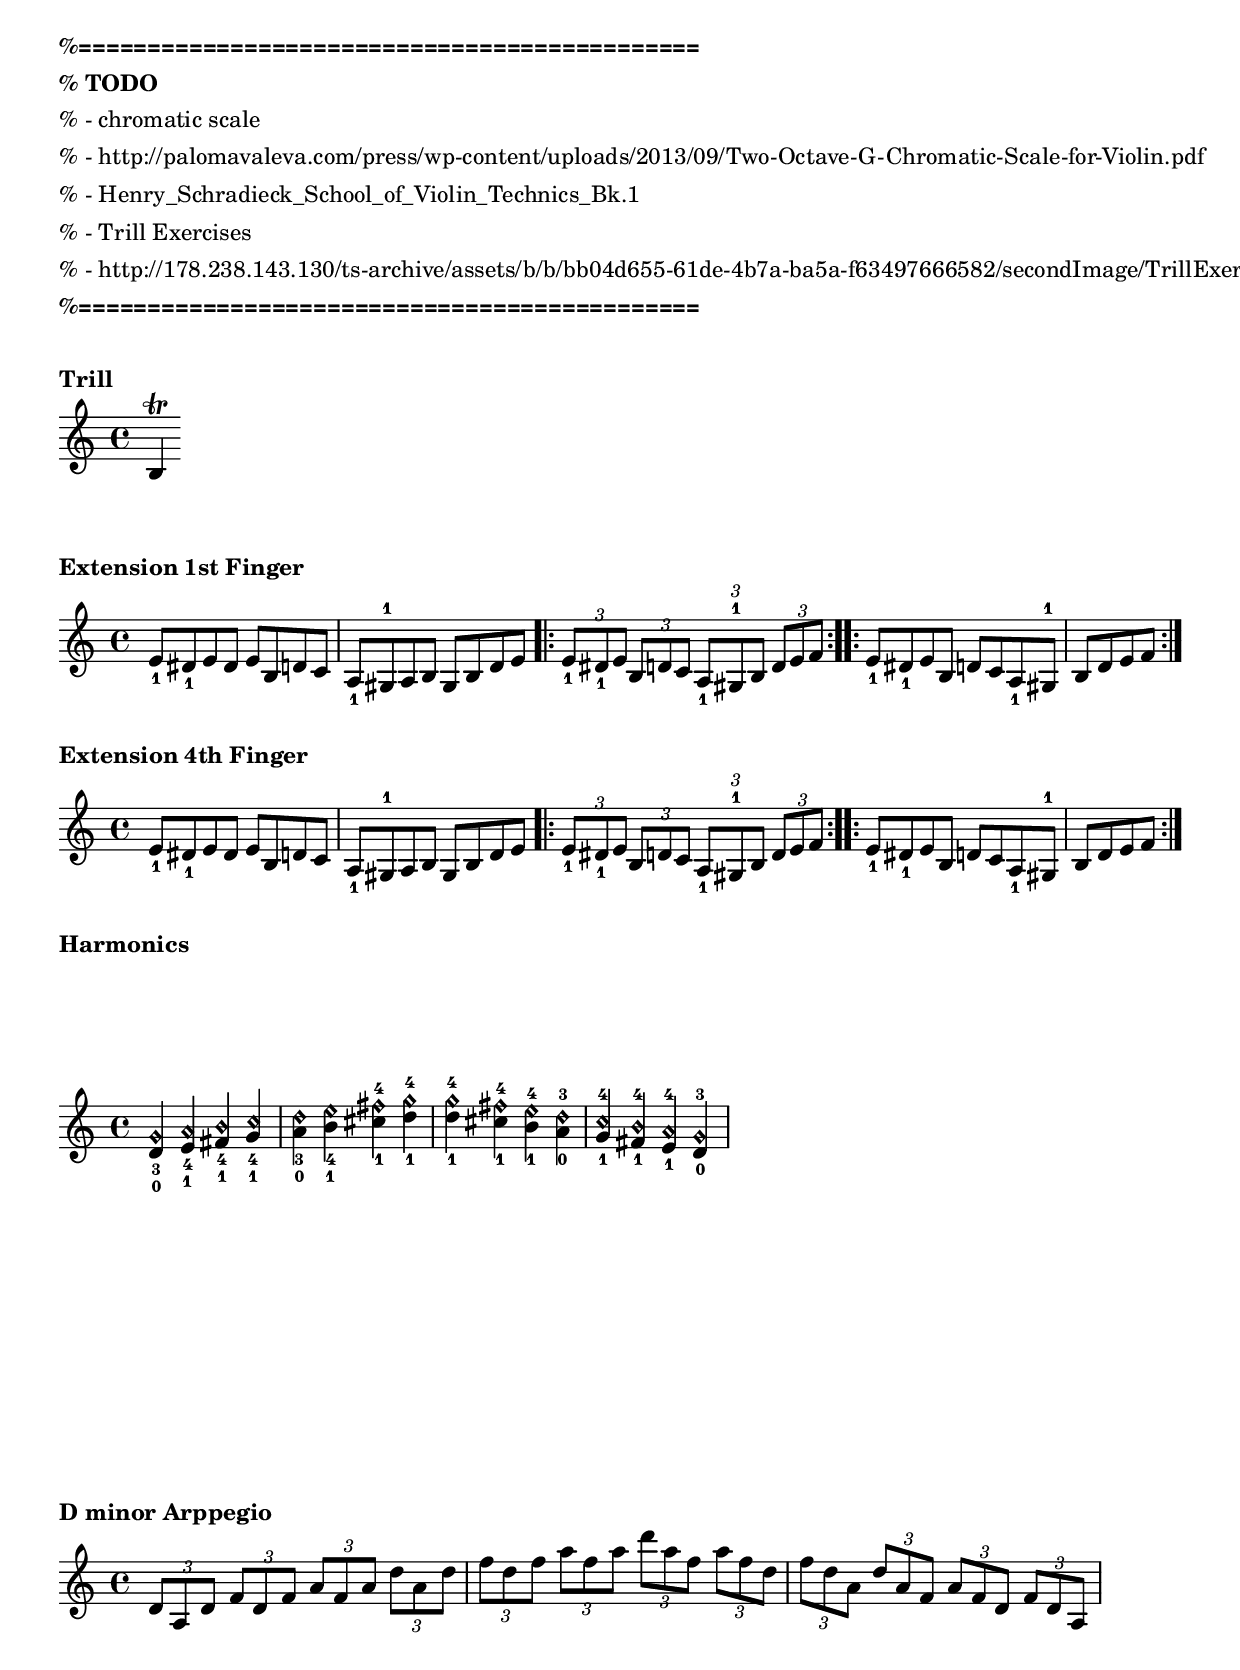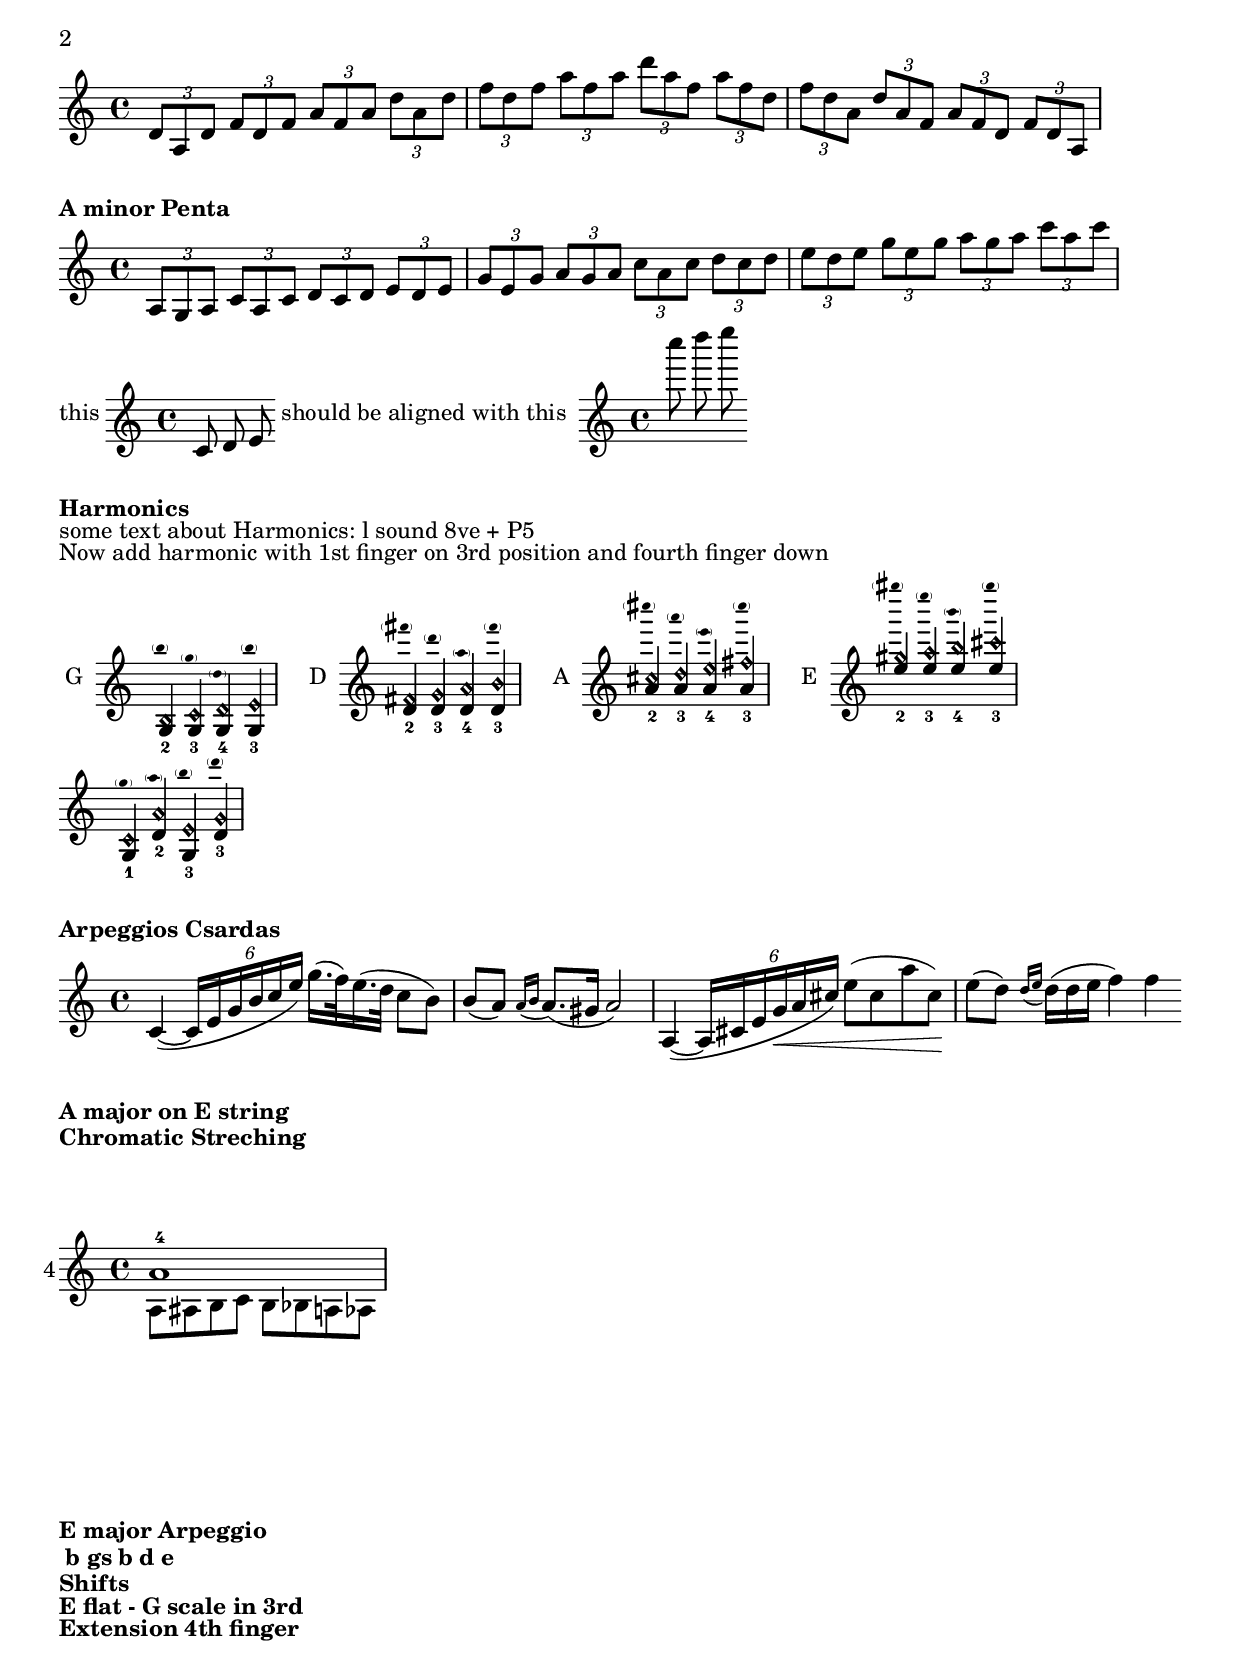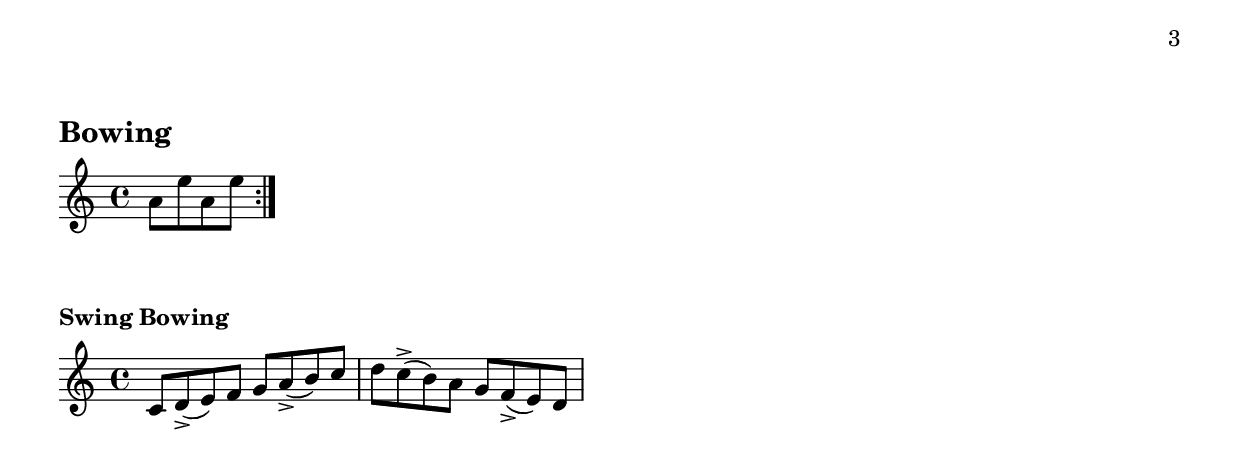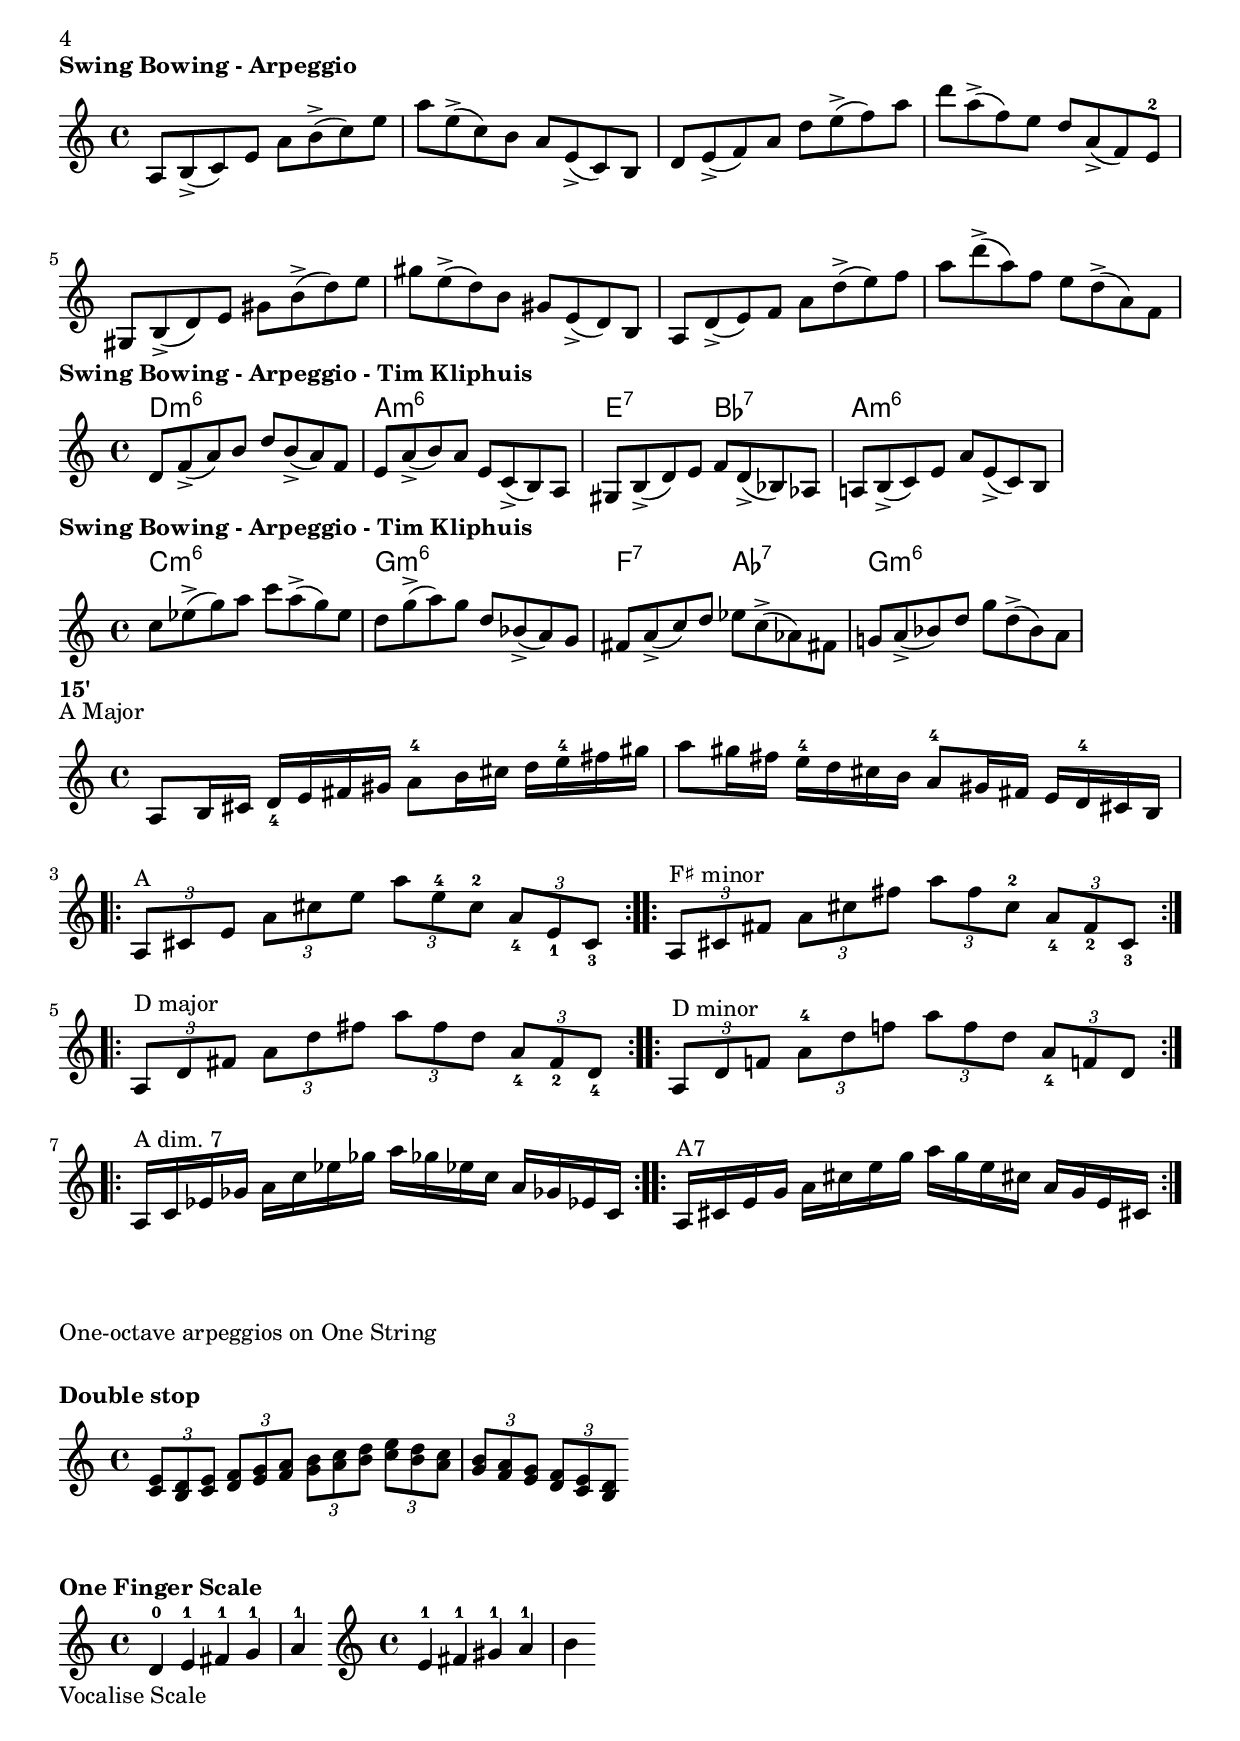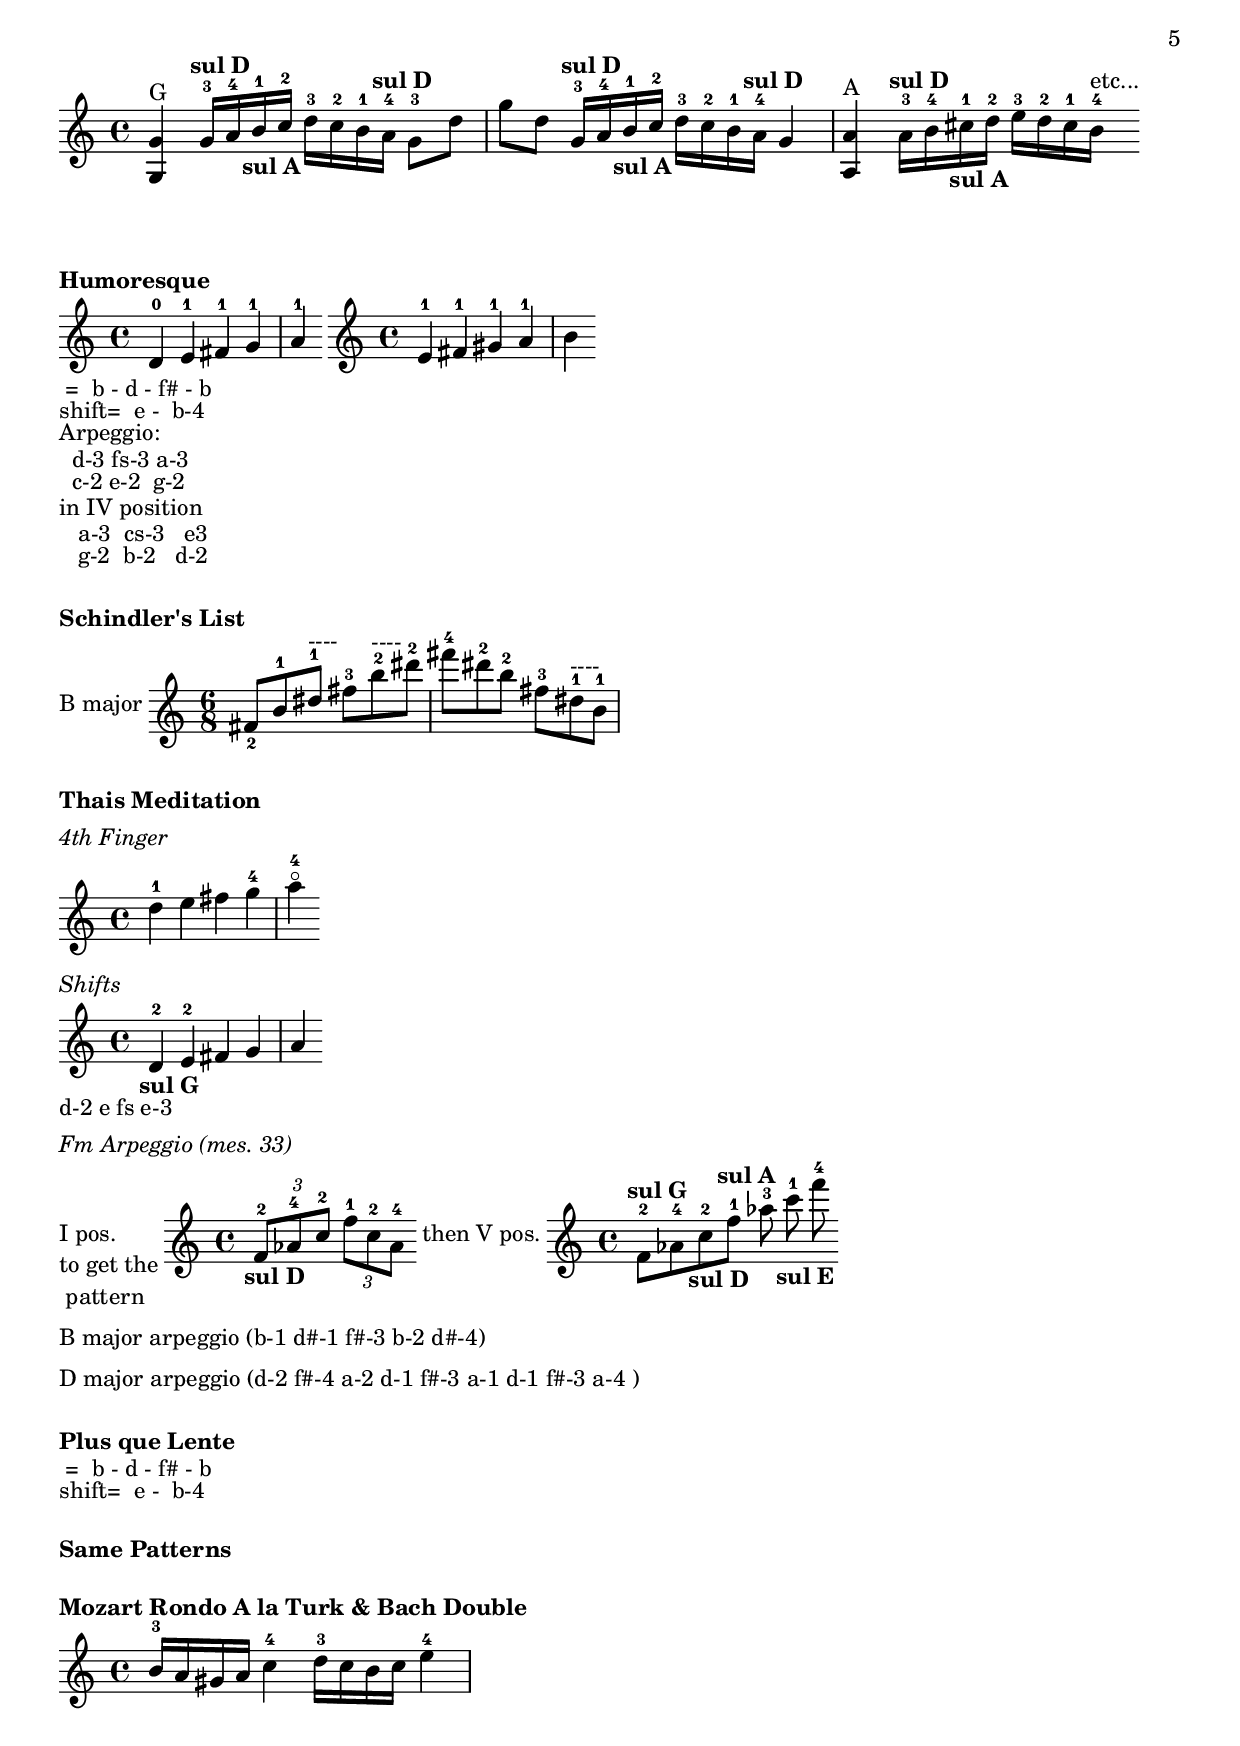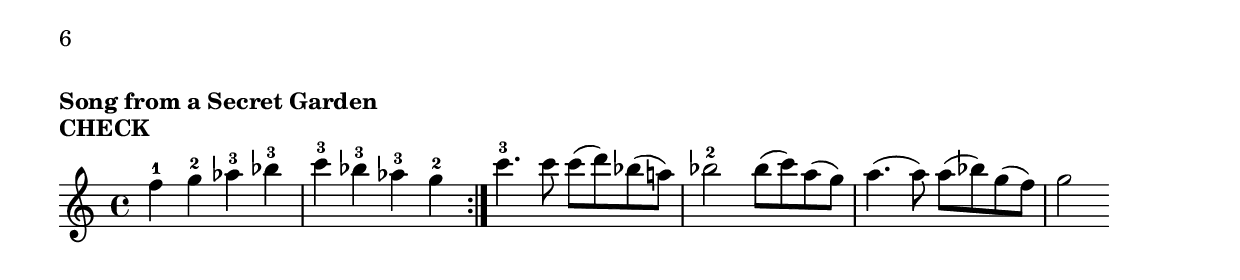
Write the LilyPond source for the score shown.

\version "2.19.2"
\language "english"
\include "violin-functions.ly"
\version "2.19.32"

%=============================================
% PARAGRAPH
% http://www.lilypond.org/doc/v2.19/Documentation/extending/new-markup-list-command-definition
%=============================================
#(define-markup-list-command (paragraph layout props args) (markup-list?)
  (interpret-markup-list layout props
   (make-justified-lines-markup-list (cons (make-hspace-markup 2) args))))



%=============================================
% WRITE SCORE
%
%=============================================
#(define-markup-command (writeMusic layout props music) (ly:music?)
   (let ((score (ly:make-score music))
         (score-layout (ly:output-def-clone $defaultlayout)))
     ;; possibly, change some settings in the \layout block
     (ly:output-def-set-variable! score-layout 'indent 0)
     ;; add the \layout block to the score
     (ly:score-add-output-def! score score-layout)
     (interpret-markup layout props (markup  #:score score) )
     ))

#(define-markup-command (writeMusicNoTime layout props music) (ly:music?)
   (let ((score (ly:make-score    music))
         (score-layout (ly:output-def-clone $defaultlayout))
         )
     ;; change some settings in the \layout block
     (ly:output-def-set-variable! score-layout 'indent 0)
     ;; add the \layout block to the score
     (ly:score-add-output-def! score score-layout)
     (interpret-markup layout props (markup  #:score score) )
     )
   )




%=============================================
%   SECTION
%=============================================
sectionLetter =
#(define-music-function ( letter) (string?)
   #{
     \once \override Score.RehearsalMark #'extra-offset = #'(-8 . 1)
     \mark \markup{\box{\bold{ $letter }}}
   #})


%%%%%%%%%%%%%%%%%%%%%
%   bracket-repeats %
%%%%%%%%%%%%%%%%%%%%%
% The following procedure is a modification of the function
% `measure-counter-stencil' found in the file
% `scm/music-functions.scm' in the LilyPond distribution.

#(define (repeat-stencil grob)
   (let* ((orig (ly:grob-original grob))
          (siblings (ly:spanner-broken-into orig)) ; have we been split?
          (bounds (ly:grob-array->list (ly:grob-object grob 'columns)))
          (refp (ly:grob-system grob))
          ;; we use the first and/or last NonMusicalPaperColumn grob(s) of
          ;; a system in the event that a MeasureCounter spanner is broken
          (all-cols (ly:grob-array->list (ly:grob-object refp 'columns)))
          (all-cols
           (filter
            (lambda (col) (eq? #t (ly:grob-property col 'non-musical)))
            all-cols))
          (left-bound
           (if (or (null? siblings) ; spanner is unbroken
                   (eq? grob (car siblings))) ; or the first piece
               (car bounds)
               (car all-cols)))
          (right-bound
           (if (or (null? siblings)
                   (eq? grob (car (reverse siblings))))
               (car (reverse bounds))
               (car (reverse all-cols))))
          (elts-L (ly:grob-array->list (ly:grob-object left-bound 'elements)))
          (elts-R (ly:grob-array->list (ly:grob-object right-bound 'elements)))
          (break-alignment-L
           (filter
            (lambda (elt) (grob::has-interface elt 'break-alignment-interface))
            elts-L))
          (break-alignment-R
           (filter
            (lambda (elt) (grob::has-interface elt 'break-alignment-interface))
            elts-R))
          (break-alignment-L-ext (ly:grob-extent (car break-alignment-L) refp X))
          (break-alignment-R-ext (ly:grob-extent (car break-alignment-R) refp X))
          (num
           (make-concat-markup
            (list
             (number->string (ly:grob-property grob 'count-from))
             "x")))
          (num
           (if (or (null? siblings)
                   (eq? grob (car siblings)))
               num
               (make-parenthesize-markup num)))
          (num (grob-interpret-markup grob num))
          (num-stil-ext-X (ly:stencil-extent num X))
          (num-stil-ext-Y (ly:stencil-extent num Y))
          (num (ly:stencil-aligned-to num X (ly:grob-property grob 'self-alignment-X)))
          (num
           (ly:stencil-translate-axis
            num
            (+ (interval-length break-alignment-L-ext)
              (* 0.5
                (- (car break-alignment-R-ext)
                  (cdr break-alignment-L-ext))))
            X))
          (bracket-L
           (markup
            #:path
            0.1 ; line-thickness
            `((moveto 0.5 ,(* 0.5 (interval-length num-stil-ext-Y)))
              (lineto ,(* 0.5
                         (- (car break-alignment-R-ext)
                           (cdr break-alignment-L-ext)
                           (interval-length num-stil-ext-X)))
                ,(* 0.5 (interval-length num-stil-ext-Y)))
              (closepath)
              (rlineto 0.0 -1.0))))
          (bracket-R
           (markup
            #:path
            0.1
            `((moveto ,(* 0.5
                         (- (car break-alignment-R-ext)
                           (cdr break-alignment-L-ext)
                           (interval-length num-stil-ext-X)))
                ,(* 0.5 (interval-length num-stil-ext-Y)))
              (lineto 0.5
                ,(* 0.5 (interval-length num-stil-ext-Y)))
              (closepath)
              (rlineto 0.0 -1.0))))
          (bracket-L (grob-interpret-markup grob bracket-L))
          (bracket-R (grob-interpret-markup grob bracket-R))
          (num (ly:stencil-combine-at-edge num X LEFT bracket-L 0.4))
          (num (ly:stencil-combine-at-edge num X RIGHT bracket-R 0.4)))
     num))
%%%%%%%%%%%%%%%%%%%%%%%%%%%%%%% ...UNTIL HERE %%%%%%%%%%%%%%%%%%%%%%%%%%%%%%%

%
% Marc Mouries
%




%=============================================
% TODO
%=============================================

\markup \bold "%============================================="  \markup \vspace #0.2
\markup \bold "% TODO                                        "  \markup \vspace #0.2
\markup  "% - chromatic scale                                  "  \markup \vspace #0.2
\markup  "% - http://palomavaleva.com/press/wp-content/uploads/2013/09/Two-Octave-G-Chromatic-Scale-for-Violin.pdf                                  "  \markup \vspace #0.2
\markup  "% - Henry_Schradieck_School_of_Violin_Technics_Bk.1  "  \markup \vspace #0.2
\markup  "% - Trill Exercises                                  "  \markup \vspace #0.2
\markup  "% - http://178.238.143.130/ts-archive/assets/b/b/bb04d655-61de-4b7a-ba5a-f63497666582/secondImage/TrillExercises.png                                  "  \markup \vspace #0.2

\markup \bold "%============================================="  \markup \vspace #0.2


%=============================================
% TRILL
%=============================================
\markup \vspace #1
\markup \bold "Trill"
Trill = \relative c' {
    b\trill
}
\markup { \writeMusic ##{ \Trill #}}
\markup \vspace #1


%=============================================
% BOWING
%=============================================
\markup \vspace #1
\markup \bold "Extension 1st Finger"
ExtensionFirstFinger = \relative c' {
    e8_1 ds8_1 e8 ds e8 b d c
    a8_1 gs8-1 a8 b8 gs b d e

    \repeat volta 2 {
      \tuplet 3/2 { e8_1 ds8_1 e8 }
      \tuplet 3/2 { b8 d c }
      \tuplet 3/2 { a8_1 gs8-1 b8 }
      \tuplet 3/2 { d e f }
    }
    \repeat volta 2 {
       e8_1 ds8_1 e8
       b8 d c
       a8_1 gs8-1 b8
       d e f
    }


}
\markup { \writeMusic ##{ \ExtensionFirstFinger #} }


%=============================================
% BOWING
%=============================================
\markup \vspace #1
\markup \bold "Extension 4th Finger"
ExtensionFourthFinger = \relative c' {
    e8_1 ds8_1 e8 ds e8 b d c
    a8_1 gs8-1 a8 b8 gs b d e

    \repeat volta 2 {
      \tuplet 3/2 { e8_1 ds8_1 e8 }
      \tuplet 3/2 { b8 d c }
      \tuplet 3/2 { a8_1 gs8-1 b8 }
      \tuplet 3/2 { d e f }
    }
    \repeat volta 2 {
       e8_1 ds8_1 e8
       b8 d c
       a8_1 gs8-1 b8
       d e f
    }


}
\markup { \writeMusic ##{ \ExtensionFourthFinger #} }


% HARMONICS

\markup \vspace #1
\markup \bold "Harmonics"
Harmonics = \relative c' {
<d _0  g _3\harmonic>4  <e _1  a _4\harmonic>4
<fs_1  b _4\harmonic>4  <g _1  c _4\harmonic>4
<a _0  d _3\harmonic>4  <b _1  e _4\harmonic>4
<cs_1  fs-4\harmonic>4  <d _1  g -4\harmonic>4
<d _1  g -4\harmonic>4
<cs_1  fs-4\harmonic>4 <b _1  e -4\harmonic>4
<a _0  d -3\harmonic>4 <g -1  c -4\harmonic>4
<fs-1  b -4\harmonic>4 <e -1  a -4\harmonic>4
<d _0  g -3\harmonic>4
}
\score {
  \Harmonics
  \layout { indent = 0}
}


\markup \vspace #1
\markup \bold "D minor Arppegio"
AminorPentaTriplets = \relative c' {
\tri { d8  a  d }  \tri { f8  d  f } \tri { a8  f  a }
\tri { d8  a  d }  \tri { f8  d  f } \tri { a8  f  a }
\tri { d8  a  f }  \tri { a8  f  d } \tri { f8  d  a }
\tri { d8  a  f }  \tri { a8  f  d } \tri { f8  d  a } }
\markup { \writeMusic ##{ \AminorPentaTriplets #}}




\markup { \writeMusic ##{ \AminorPentaTriplets #}}


\markup \vspace #1
\markup \bold "A minor Penta"
AminorPentaTriplets = \relative c' {
\tri { a8  g  a }  \tri { c8  a  c }
\tri { d8  c  d }  \tri { e8  d  e }
\tri { g8  e  g }
\tri { a8  g  a }  \tri { c8  a  c }
\tri { d8  c  d }  \tri { e8  d  e }
\tri { g8  e  g }
\tri { a8  g  a }  \tri { c8  a  c }

}
\markup { \writeMusic ##{ \AminorPentaTriplets #}}


%=============================================
% BOWING
%=============================================
harmoPitch = #(define-music-function (parser location note)
                                     (ly:music?)
  #{
    \once \override Voice.Stem #'stencil = ##f
    \once \override Voice.NoteHead #'font-size = #-4
    \parenthesize $note
  #})

ScoreA = \score {  { c'    d'    e'    } \layout { indent=0 }}
ScoreB = \score {  { c'''' d'''' e'''' } \layout { indent=0 }}


musicA = { c'    d'    e'    }
musicB = { c'''' d'''' e'''' }

\markup { "this" \writeMusic #musicA "should be aligned with this " \writeMusic #musicB }



\markup \vspace #1
\markup \bold "Harmonics"
\markup "some text about Harmonics: l sound 8ve + P5"
\markup "Now add harmonic with 1st finger on 3rd position and fourth finger down"

harmonicsG = {
  \new Staff  {
    \override Staff.TimeSignature #'stencil = ##f

    << { \context Voice = "upper"
       \voiceOne  <g_2 b\harmonic >4  <g c'_3 \harmonic > <g d'_4 \harmonic > <g e'_3 \harmonic >}
        \\
       { \context Voice = "pitch"

       \voiceTwo
       \harmoPitch  b''  \harmoPitch  g'' \harmoPitch  d''  \harmoPitch  b''
       }
    >>
  }
}

\markup { " G " \writeMusic ##{ \transpose g g  \harmonicsG #}
          "    D " \writeMusic ##{ \transpose g d' \harmonicsG #}
          "    A " \writeMusic ##{ \transpose g a' \harmonicsG #}
          "    E " \writeMusic ##{ \transpose g e''\harmonicsG #}
          }


  %%  c a' b, g' e' g, b, a'

harmonicsPentatonic = {
  \new Staff  {
    \override Staff.TimeSignature #'stencil = ##f

    << { \context Voice = "upper"
       \voiceOne
       <g  c'_1 \harmonic > <d' a'_2 \harmonic > <g e'_3 \harmonic >
       <d' g'_3 \harmonic >
       }
        \\
       { \context Voice = "pitch"
         \voiceTwo
         \harmoPitch  g''  \harmoPitch  a'' \harmoPitch  b''
         \harmoPitch  d'''
       }
    >>
  }
}
\markup { \writeMusic ##{ \harmonicsPentatonic#}}



ArpeggiosCsardas =\relative c' {
    \tupletSpan 4
    c(~ \tuplet 6/4 { c16 e g b c e) } g16.( f32) e16.( d32 c8 b)
    b( a) \appoggiatura { a16[ b] } a8.( gs16 a2)

    a,4(~ \tuplet 6/4 { a16 cs e g\< a cs) } e8( cs a' cs,)\!
    e( d) \appoggiatura { d16[ e] } d(  d e f4) f
}

\markup \vspace #1
\markup \bold "Arpeggios Csardas"
\markup { \writeMusic ##{ \ArpeggiosCsardas #} }



%%%%%%%%%%%%%%%
\markup \vspace #1
\markup \bold "A major on E string"

counter = "4"

\markup \bold "Chromatic Streching"
\score {
  \new Staff \with {instrumentName = \counter    }
    \relative c' {
<<
  { a'1-4  }
  \\
  { a,8 as b c  b bf a af }
>>
  %     gs a
    %
    }
  \layout {    indent = 0\cm  }
}

\markup \bold "E major Arpeggio"
\markup \bold " b gs b d e"



\markup \bold "Shifts"
\markup \bold "E flat - G scale in 3rd"

\markup \bold "Extension 4th finger"

\pageBreak

%=============================================
% BOWING
%=============================================
\markup \vspace #1
\markup \huge \bold "Bowing"
bowings = \relative c'' {
  \repeat volta 2 { a e' a, e'}
}
\markup { \writeMusic ##{ \bowings #} }



%=============================================
%   Swing Bowing
%=============================================
\markup \vspace #1
SwingBowing = \relative c' {
c d->( e) f g a->( b) c d c->( b) a g f->( e) d }
\markup \bold "Swing Bowing"
\markup { \writeMusic ##{  \SwingBowing  #} }

SwingBowing = \relative c' {
a   b->( c) e  a  b->( c) e   a  e->( c) b a  e->( c) b
d   e->( f) a  d  e->( f) a   d  a->( f) e d  a->( f) e-2
gs, b->( d) e  gs b->( d) e   gs e->( d) b gs e->( d) b
a   d->( e) f  a  d->( e) f   a  d->( a) f e  d->( a) f
}

\pageBreak

\markup \bold "Swing Bowing - Arpeggio"
\markup { \writeMusic ##{  \SwingBowing  #} }

%=============================================
%   Swing Bowing - Arpeggio - Tim Kliphuis
%=============================================
chordMinor_Swing_Am = \chordmode {
  d1:m6  a1:m6 e2:7 bf2:7 a1:m6
}

melodyMinor_Swing_Am = \relative c' {
d8 f->( a) b  d b->( a) f
e8 a->( b) a  e c->( b) a
gs8 b->( d) e  f d->( bf) af
a! b->( c) e  a e->( c) b
}


SwingBowingTK =  {
  <<
    \new ChordNames \chordMinor_Swing_Am
    \new Staff { \melodyMinor_Swing_Am }
  >>
}

\markup \bold "Swing Bowing - Arpeggio - Tim Kliphuis"
\markup { \writeMusic ##{  \SwingBowingTK  #} }


chordMinor_Swing_Gm = \chordmode {
  c1:m6  g1:m6 f2:7 af2:7 g1:m6
}

melodyMinor_Swing_Gm = \relative c'' {
c8 ef->( g) a  c a->( g) ef
d8 g->( a) g  d bf->( a) g
fs8 a->( c) d  ef c->( af) fs!
g! a->( bf) d  g d->( bf) a
}


SwingBowingTK =  {
  <<
    \new ChordNames \chordMinor_Swing_Gm
    \new Staff { \melodyMinor_Swing_Gm }
  >>
}

\markup \bold "Swing Bowing - Arpeggio - Tim Kliphuis"
\markup { \writeMusic ##{  \SwingBowingTK  #} }


\markup \bold "15'"

\markup "A Major"
scaleAmajor = \relative c' {
a8  b16   cs  d_4 e   fs  gs a8-4 b16   cs  d   e-4 fs  gs
a8   gs16  fs  e-4 d   cs  b  a8-4 gs16  fs  e   d-4 cs  b
}
arpeggioAmajor = \relative c' {
\tri { a8^"A"  cs   e   } \tri { a   cs   e   }
\tri { a   e-4  cs-2} \tri { a_4 e_1  cs_3 }  }
arpeggioFsMinor = \relative c' {
\tri { a8^"F♯ minor"  cs   fs} \tri { a cs fs}
\tri { a  fs  cs-2} \tri { a_4 fs_2  cs_3 }  }
arpeggioDmajor = \relative c' {
\tri { a8^"D major"  d   fs} \tri { a d fs}
\tri { a  fs d } \tri { a_4 fs_2  d_4 }  }
arpeggioDminor = \relative c' {
\tri { a8^"D minor"  d   f!} \tri { a-4 d f!}
\tri { a  f  d} \tri { a_4 f!  d }  }
arpeggioA_dimSeventh = \relative c' {
  a16^"A dim. 7" c ef gf a c ef gf   a gf! ef! c a gf! ef! c
}
arpeggioA_Seventh = \relative c' {
  a^"A7" cs e g   a cs e g
  a g  e cs!  a g  e cs!
}

warmups = {
  \scaleAmajor
  \break
  \repeat volta 2 {\arpeggioAmajor }
  \repeat volta 2 {\arpeggioFsMinor}
  %\break
  \repeat volta 2 {\arpeggioDmajor }
  \repeat volta 2 {\arpeggioDminor}
  %\break
  \repeat volta 2 {\arpeggioA_dimSeventh }
  \repeat volta 2 {\arpeggioA_Seventh}
}
\score {
  \warmups
  \layout { indent = 0}
}
\markup \vspace #1
\markup "One-octave arpeggios on One String"
\markup \vspace #1


\markup \bold "Double stop"
doubleStops = \relative c' {
\tri{  <c e>8 <b d> <c e>}
   \tri{  <d f>8 <e g> <f a>}
      \tri{  <g b>8 <a c> <b d>}
         \tri{  <c e>8 <b d> <a c>}
      \tri{  <g b>8 <f a> <e g>}
    \tri{  <d f>8 <c e> <b d>}
}
\score {
  \doubleStops
  \layout { indent = 0}
}

\markup \bold "One Finger Scale"
oneFingerScaleD = \relative c' {
  d4-0 e-1 fs-1 g-1 a-1
}
oneFingerScaleE = \relative c' {
  e-1 fs-1 gs-1 a-1 b
}
\markup {
  \writeMusic ##{ \oneFingerScaleD #}
  \writeMusic ##{ \oneFingerScaleE #}
  }









\markup "Vocalise Scale"
VocaliseScale = \relative c'' {
<g, g'>4^"G" g'16-3^\sulD  a-4 b-1_\sulA  c-2  d-3 c-2 b-1 a-4^\sulD
g8-3 d' g d
g,16-3^\sulD  a-4 b-1_\sulA  c-2  d-3 c-2 b-1 a-4^\sulD
g4
<a, a'>4^"A" a'16-3^\sulD  b-4 cs-1_\sulA  d-2  e-3 d-2 cs-1 b-4^\markup {"etc..."}

}
\score {
  \VocaliseScale
  \layout { indent = 0\mm}
}


%=============================================
%   Humoresque
%=============================================
\markup \vspace #1
\markup \bold "Humoresque"
oneFingerScaleD = \relative c' {
  d4-0 e-1 fs-1 g-1 a-1
}
oneFingerScaleE = \relative c' {
  e-1 fs-1 gs-1 a-1 b
}
\markup {
  \writeMusic ##{ \oneFingerScaleD #}
  \writeMusic ##{ \oneFingerScaleE #}
  }

\markup " =  b - d - f# - b"
\markup "shift=  e -  b-4"
\markup "Arpeggio:  "
\markup "  d-3 fs-3 a-3"
\markup "  c-2 e-2  g-2"
\markup "in IV position"
\markup "   a-3  cs-3   e3"
\markup "   g-2  b-2   d-2"
%=============================================
% SCHINDLER LIST
%=============================================
\markup \vspace #1
\markup \bold "Schindler's List"
bMajorArpA = \relative c' {
  \time 6/8
  fs8_2 b8-1 ds-1^"----"
  fs-3 b8-2^"----" ds-2
  fs-4 ds-2 b8-2
  fs-3 ds-1^"----" b8-1
}
\markup { B major \writeMusic ##{  \bMajorArpA #} }
%=============================================
% Thais Meditation
%=============================================
\markup \vspace #1
\markup \bold "Thais Meditation"

\markup \vspace #0.3
\markup \italic "4th Finger"
FourthFingerMeditation = \relative c'' {
  d4-1 e fs g-4 a-4\flageolet
}
\markup { \writeMusic ##{  \FourthFingerMeditation #} }

\markup \vspace #0.3
\markup \italic "Shifts"
shiftMeditation = \relative c' {
  d4-2_\sulG e-2 fs g a
}
\markup { \writeMusic ##{  \shiftMeditation #} }

\markup {d-2 e fs e-3}

\markup \vspace #0.3
\markup \italic "Fm Arpeggio (mes. 33)"
arpeggioMeditationFirstPos = \relative c' {
\tri {f8-2_\sulD  af-4 c-2} \tri{ f8-1 c-2 af-4}
}
arpeggioMeditationFm = \relative c' {
f-2^\sulG  af-4 c-2_\sulD  f-1^\sulA  af-3 c-1_\sulE f-4
}
\markup { \column {"I pos." "to get the" " pattern"} \writeMusic ##{ \arpeggioMeditationFirstPos #}
          "then" \column {"V pos."} \writeMusic ##{ \arpeggioMeditationFm #}
          }

\markup \vspace #0.3
\markup "B major arpeggio (b-1 d#-1 f#-3 b-2 d#-4)"
\markup \vspace #0.3
\markup "D major arpeggio (d-2 f#-4 a-2 d-1 f#-3 a-1 d-1 f#-3 a-4 )"
\markup \vspace #1
\markup \bold "Plus que Lente"
\markup " =  b - d - f# - b"
\markup "shift=  e -  b-4"
%
\markup \vspace #1
\markup \bold "Same Patterns"
\markup \vspace #1
\markup \bold "Mozart Rondo A la Turk & Bach Double"
rondoAndBachDouble = \relative c'' {
  b16-3 a gs a c4-4
  d16-3 c b c e4-4
}
\markup { \writeMusic ##{ \rondoAndBachDouble #} }

\markup \vspace #1
\markup \bold "Song from a Secret Garden"

\markup \bold "CHECK"


secretGarden = \relative c'' {
  \repeat volta 2 {
    f-1 g-2 af-3 bf-3 c-3 bf-3 af-3 g-2
  }
  \magnifyMusic 0.63 {
      \once \override  Score.SpacingSpanner.spacing-increment = #(* 1.2 0.63)
   %   a4-1 bf-2   c-3 d-4
  }
  c4.-3  c8 c( d) bf( a!)
  bf2-2  bf8( c) a( g)
  a4.( a8) a8( bf) g( f)
  g2
}
\markup { \writeMusic ##{ \secretGarden #} }


%{
80/20 rule Violin
Which 20% of work produce 80% of the result?

This could be broken down by style: classical, bluegrass, jazz, ...

For example, practicing B major arpeggio (b-1 d#-1 f#-3 b-2 d#-4) allows me to practice X and Y.

Thaïs Meditation
Debussy's La Plus Que Lente
Canon in D: 2nd position

swan : guitar
galamian
Joy to the world

dounis

Violin

Fur Elise: 4th finger
Happy birthday


Schindler's list
Dm
B Major

- f g a bf c
- shift avec 1st finger,
then 2nd => 2nd position
then 3rd
%}
%%
%% diminished 7th

%{
Am same
a-1 c e

D:
a-1 d-4

Dim:
a c ef fs
%}